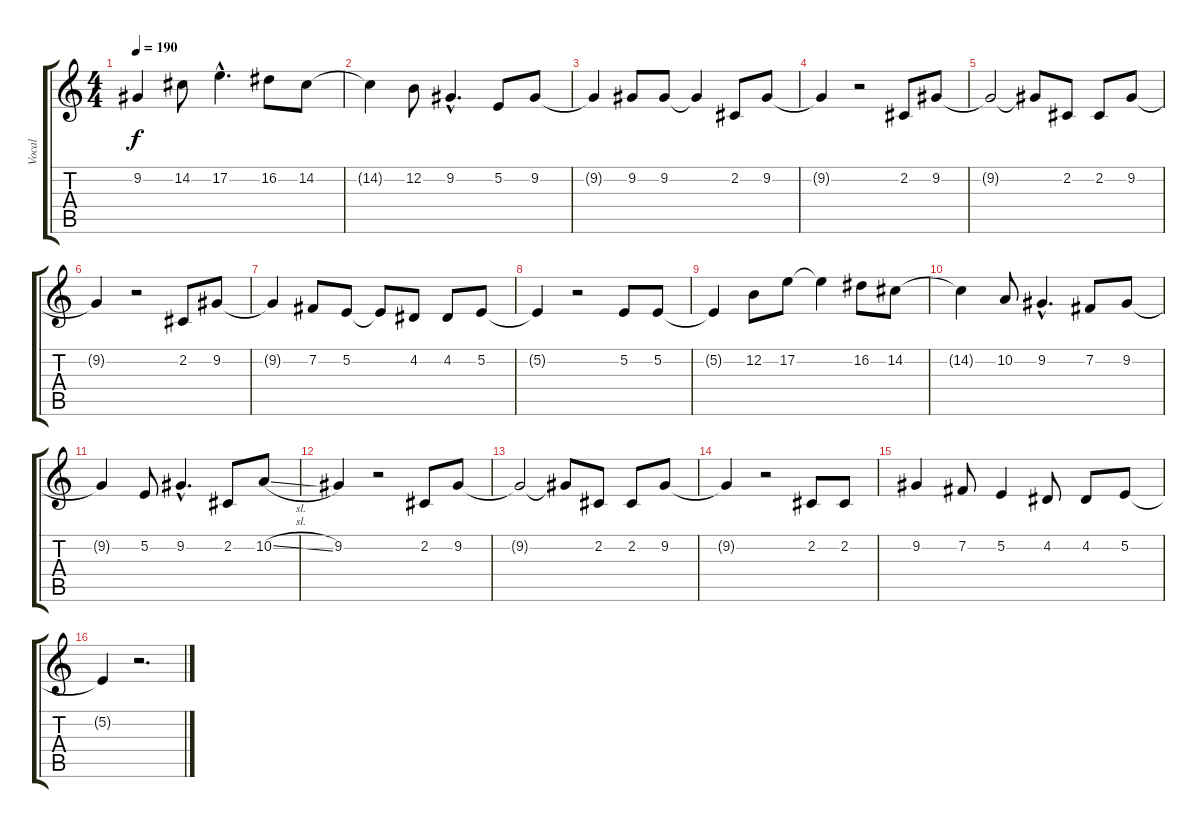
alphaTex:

\track ("Vocal" "Vocal") {instrument bassoon}
\staff {score tabs}
\tuning (E4 B3 G3 D3 A2 E2) {hide}
\ts (4 4)
\tempo 190
\clef g2
\ks c
9.2{t}.4{dy f} 14.2.8 17.2{hac}.4{d} 16.2.8 14.2.8 |
14.2{t}.4 12.2.8 9.2{hac}.4{d} 5.2.8 9.2.8 |
9.2{t}.4 9.2.8 9.2.8 9.2{t}.4 2.2.8 9.2.8 |
9.2{t}.4 r.2 2.2.8 9.2.8 |
9.2{t}.2 9.2{t}.8 2.2.8 2.2.8 9.2.8 |
9.2{t}.4 r.2 2.2.8 9.2.8 |
9.2{t}.4 7.2.8 5.2.8 5.2{t}.8 4.2.8 4.2.8 5.2.8 |
5.2{t}.4 r.2 5.2.8 5.2.8 |
5.2{t}.4 12.2.8 17.2.8 17.2{t}.4 16.2.8 14.2.8 |
14.2{t}.4 10.2.8 9.2{hac}.4{d} 7.2.8 9.2.8 |
9.2{t}.4 5.2.8 9.2{hac}.4{d} 2.2.8 10.2{sl}.8 |
9.2.4 r.2 2.2.8 9.2.8 |
9.2{t}.2 9.2{t}.8 2.2.8 2.2.8 9.2.8 |
9.2{t}.4 r.2 2.2.8 2.2.8 |
9.2.4 7.2.8 5.2.4 4.2.8 4.2.8 5.2.8 |
5.2{t}.4 r.2{d}
